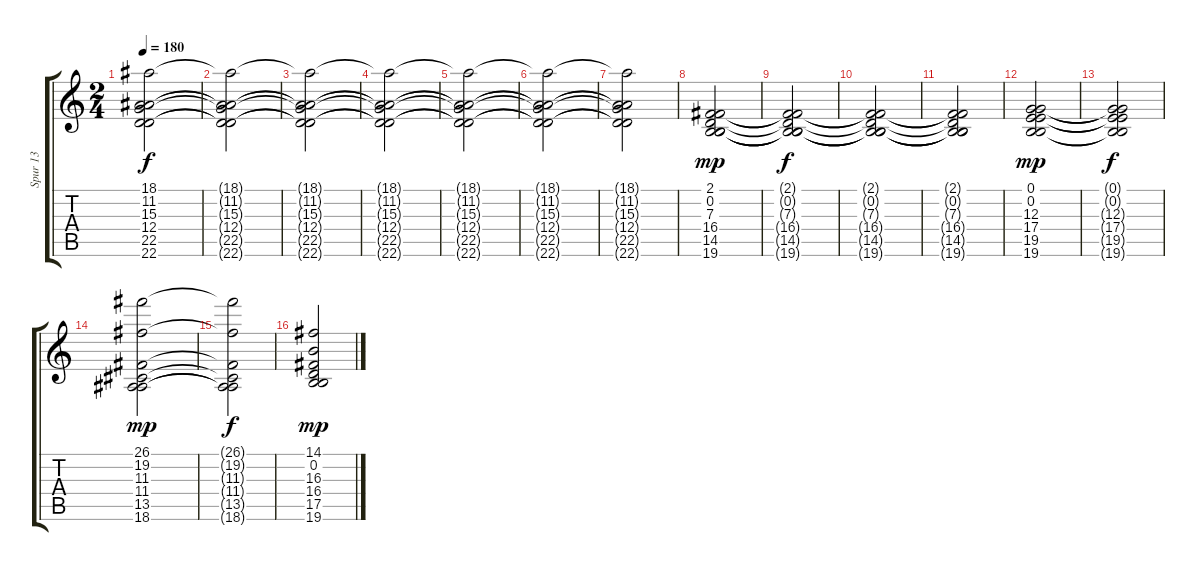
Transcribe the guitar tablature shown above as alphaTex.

\track ("Spur 13" "Spur 13") {instrument synthbrass2}
\staff {score tabs}
\tuning (E4 B3 G3 D3 A2 E2) {hide}
\ts (2 4)
\tempo 180
\clef g2
\ks c
(18.1{t} 11.2{t} 15.3{t} 12.4{t} 22.5{t} 22.6{t}).2{dy f} |
(18.1{t} 11.2{t} 15.3{t} 12.4{t} 22.5{t} 22.6{t}).2 |
(18.1{t} 11.2{t} 15.3{t} 12.4{t} 22.5{t} 22.6{t}).2 |
(18.1{t} 11.2{t} 15.3{t} 12.4{t} 22.5{t} 22.6{t}).2 |
(18.1{t} 11.2{t} 15.3{t} 12.4{t} 22.5{t} 22.6{t}).2 |
(18.1{t} 11.2{t} 15.3{t} 12.4{t} 22.5{t} 22.6{t}).2 |
(18.1{t} 11.2{t} 15.3{t} 12.4{t} 22.5{t} 22.6{t}).2 |
(2.1 0.2 7.3 16.4 14.5 19.6).2{dy mp} |
(2.1{t} 0.2{t} 7.3{t} 16.4{t} 14.5{t} 19.6{t}).2{dy f} |
(2.1{t} 0.2{t} 7.3{t} 16.4{t} 14.5{t} 19.6{t}).2 |
(2.1{t} 0.2{t} 7.3{t} 16.4{t} 14.5{t} 19.6{t}).2 |
(0.1 0.2 12.3 17.4 19.5 19.6).2{dy mp} |
(0.1{t} 0.2{t} 12.3{t} 17.4{t} 19.5{t} 19.6{t}).2{dy f} |
(26.1 19.2 11.3 11.4 13.5 18.6).2{dy mp} |
(26.1{t} 19.2{t} 11.3{t} 11.4{t} 13.5{t} 18.6{t}).2{dy f} |
(14.1 0.2 16.3 16.4 17.5 19.6).2{dy mp}
